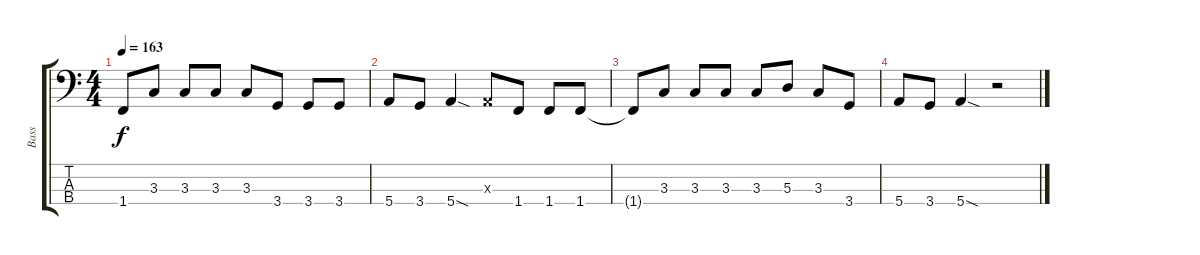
\track ("Bass" "Bass") {instrument electricbassfinger}
\staff {score tabs}
\tuning (G2 D2 A1 E1) {hide}
\ts (4 4)
\tempo 163
\clef f4
\ks c
1.4{t}.8{dy f} 3.3.8 3.3.8 3.3.8 3.3.8 3.4.8 3.4.8 3.4.8 |
5.4.8 3.4.8 5.4{sod}.4 0.3{x}.8 1.4.8 1.4.8 1.4.8 |
1.4{t}.8 3.3.8 3.3.8 3.3.8 3.3.8 5.3.8 3.3.8 3.4.8 |
5.4.8 3.4.8 5.4{sod}.4 r.2
